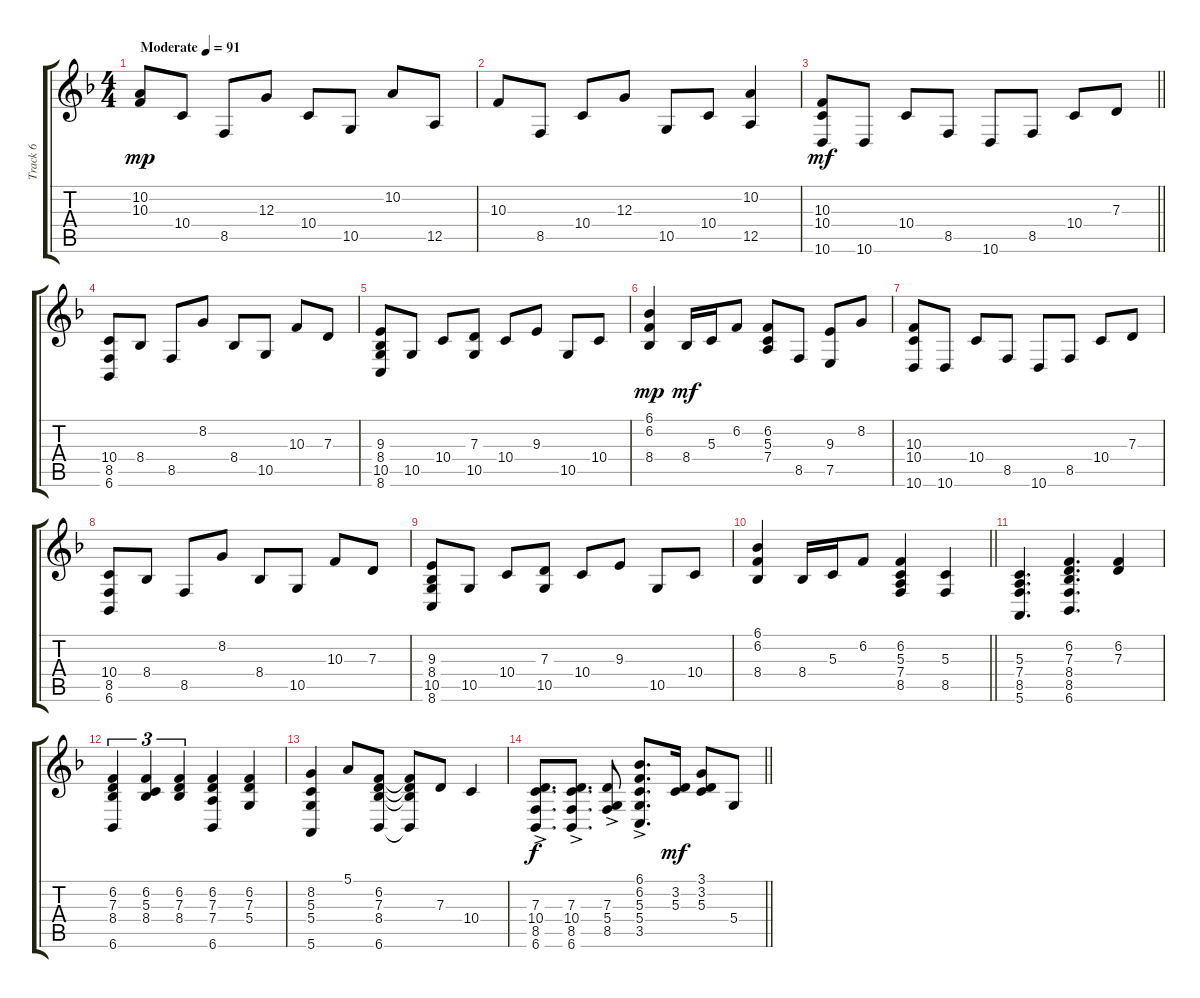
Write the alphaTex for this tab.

\track ("Track 6" "Track 6") {instrument synthstrings2}
\staff {score tabs}
\tuning (E4 B3 G3 D3 A2 E2) {hide}
\ts (4 4)
\tempo (91 "Moderate")
\clef g2
\ks f
(10.2 10.3).8{dy mp instrument synthstrings2} 10.4.8 8.5.8 12.3.8 10.4.8 10.5.8 10.2.8 12.5.8 |
10.3.8 8.5.8 10.4.8 12.3.8 10.5.8 10.4.8 (10.2 12.5).4 |
\barLineRight lightlight
(10.3 10.4 10.6).8{dy mf} 10.6.8 10.4.8 8.5.8 10.6.8 8.5.8 10.4.8 7.3.8 |
(10.4 8.5 6.6).8 8.4.8 8.5.8 8.2.8 8.4.8 10.5.8 10.3.8 7.3.8 |
(9.3 8.4 10.5 8.6).8 10.5.8 10.4.8 (7.3 10.5).8 10.4.8 9.3.8 10.5.8 10.4.8 |
(6.1 6.2 8.4).4{dy mp} 8.4.16{dy mf} 5.3.16 6.2.8 (6.2 5.3 7.4).8 8.5.8 (9.3 7.5).8 8.2.8 |
(10.3 10.4 10.6).8 10.6.8 10.4.8 8.5.8 10.6.8 8.5.8 10.4.8 7.3.8 |
(10.4 8.5 6.6).8 8.4.8 8.5.8 8.2.8 8.4.8 10.5.8 10.3.8 7.3.8 |
(9.3 8.4 10.5 8.6).8 10.5.8 10.4.8 (7.3 10.5).8 10.4.8 9.3.8 10.5.8 10.4.8 |
\barLineRight lightlight
(6.1 6.2 8.4).4 8.4.16 5.3.16 6.2.8 (6.2 5.3 7.4 8.5).4 (5.3 8.5).4 |
(5.3 7.4 8.5 5.6).4{d} (6.2 7.3 8.4 8.5 6.6).4{d} (6.2 7.3).4 |
(6.2 7.3 8.4 6.6).4{tu (3 2)} (6.2 5.3 8.4).4{tu (3 2)} (6.2 7.3 8.4).4{tu (3 2)} (6.2 7.3 7.4 6.6).4 (6.2 7.3 5.4).4 |
(8.2 5.3 5.4 5.6).4 5.1.8 (6.2 7.3 8.4 6.6).8 (6.2{t} 7.3{t} 8.4{t} 6.6{t}).8 7.3.8 10.4.4 |
\barLineRight lightlight
(7.3{ac} 10.4{ac} 8.5{ac} 6.6{ac}).8{d dy f} (7.3{ac} 10.4{ac} 8.5{ac} 6.6{ac}).8{d} (7.3{ac} 5.4{ac} 8.5{ac}).8 (6.1{ac} 6.2{ac} 5.3{ac} 5.4{ac} 3.5{ac}).8{d} (3.2 5.3).16{dy mf} (3.1 3.2 5.3).8 5.4.8
